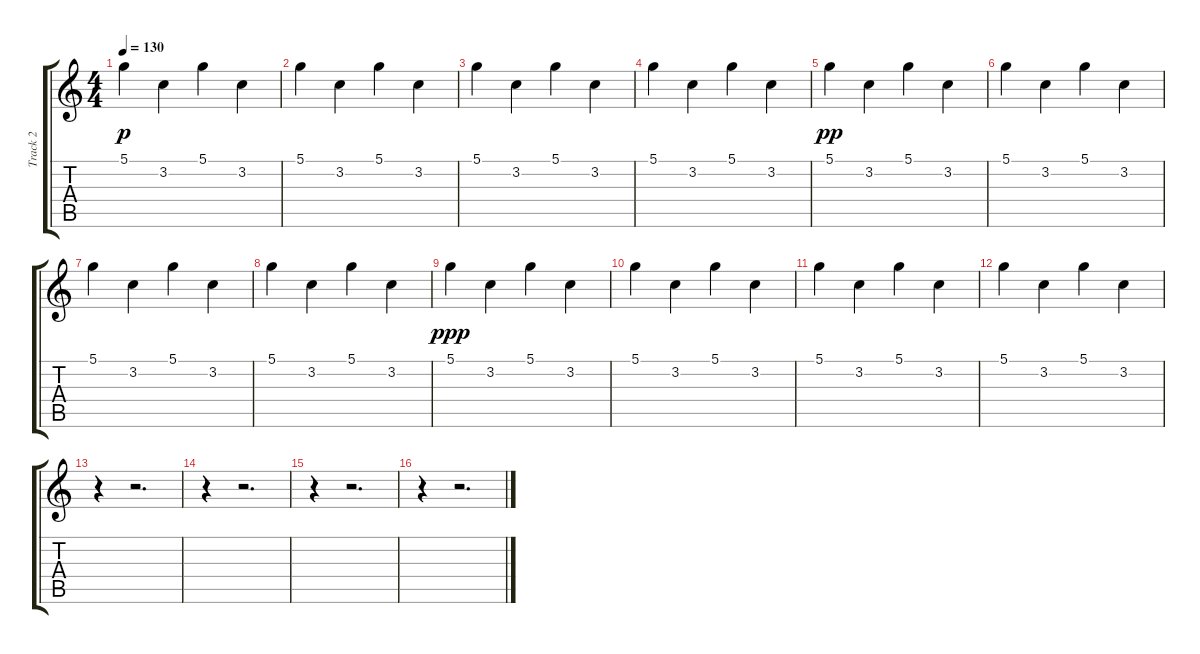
\track ("Track 2" "Track 2") {instrument acousticguitarsteel}
\staff {score tabs}
\tuning (D4 A3 F3 C3 G2 C2) {hide}
\ts (4 4)
\tempo 130
\clef g2
\ks c
5.1.4{dy p} 3.2.4 5.1.4 3.2.4 |
5.1.4 3.2.4 5.1.4 3.2.4 |
5.1.4 3.2.4 5.1.4 3.2.4 |
5.1.4 3.2.4 5.1.4 3.2.4 |
5.1.4{dy pp} 3.2.4 5.1.4 3.2.4 |
5.1.4 3.2.4 5.1.4 3.2.4 |
5.1.4 3.2.4 5.1.4 3.2.4 |
5.1.4 3.2.4 5.1.4 3.2.4 |
5.1.4{dy ppp} 3.2.4 5.1.4 3.2.4 |
5.1.4 3.2.4 5.1.4 3.2.4 |
5.1.4 3.2.4 5.1.4 3.2.4 |
5.1.4 3.2.4 5.1.4 3.2.4 |
r.4 r.2{d} |
r.4 r.2{d} |
r.4 r.2{d} |
r.4 r.2{d}
